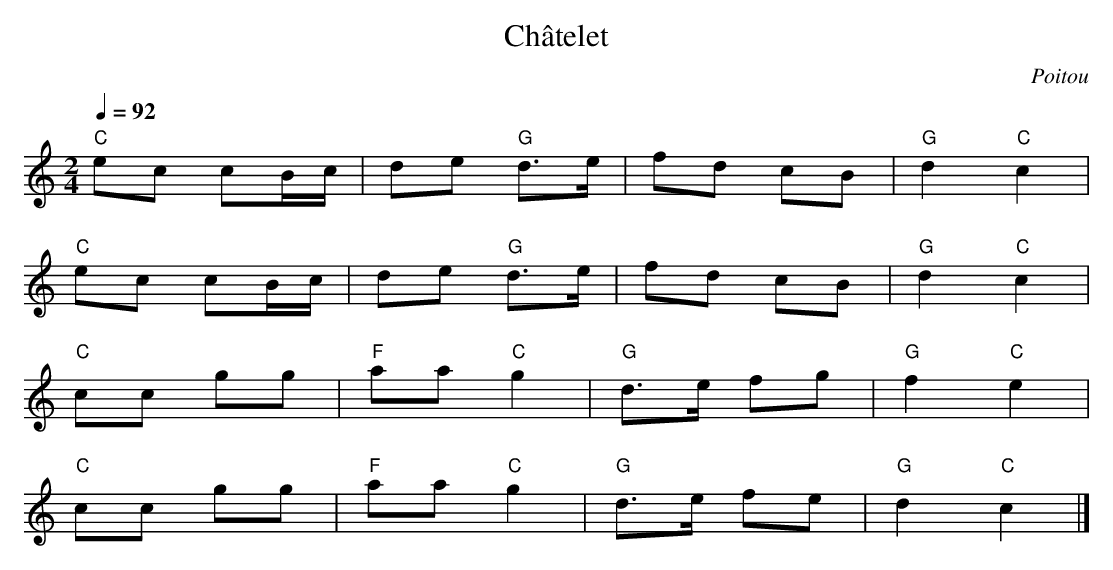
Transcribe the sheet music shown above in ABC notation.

X:1
T:Châtelet
O:Poitou
M:2/4
L:1/8
Q:1/4=92
K:C
"C"ec cB/c/|de "G"d>e|fd cB|"G"d2 "C"c2|
"C"ec cB/c/|de "G"d>e|fd cB|"G"d2 "C"c2|
"C"cc gg|"F"aa "C"g2|"G"d>e fg|"G"f2 "C"e2|
"C"cc gg|"F"aa "C"g2|"G"d>e fe|"G"d2 "C"c2|]
